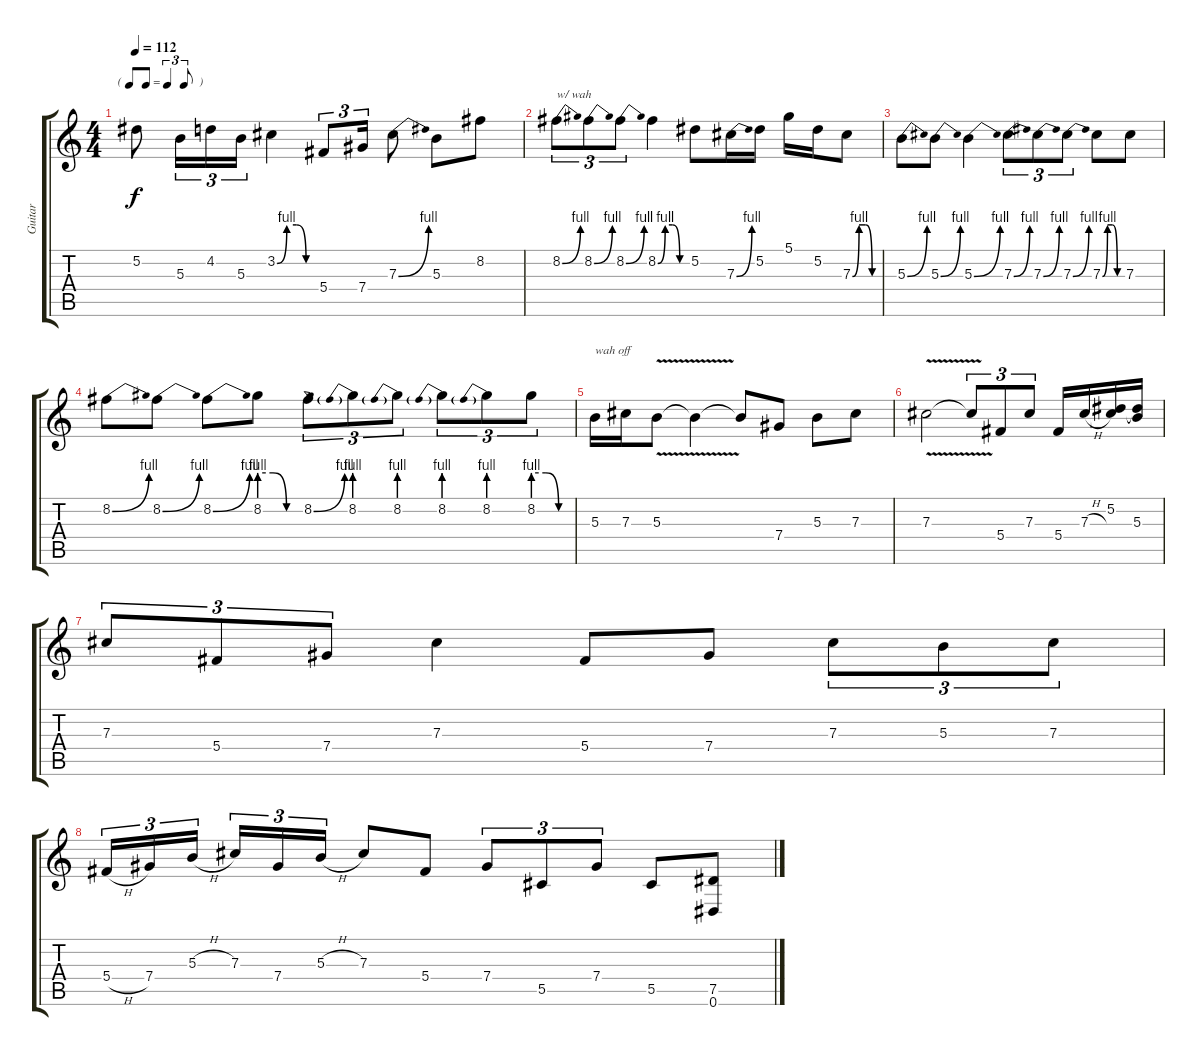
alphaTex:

\track ("Guitar" "Guitar") {instrument overdrivenguitar}
\staff {score tabs}
\tuning (Eb4 Bb3 Gb3 Db3 Ab2 Eb2) {hide}
\ts (4 4)
\tf triplet8th
\tempo 112
\clef g2
\ks c
5.2.8{dy f} 5.3.16{tu (3 2)} 4.2.16{tu (3 2)} 5.3.16{tu (3 2)} 3.2{be (custom 0 0 15 4 30 4 45 0 60 0)}.4 5.4.8{tu (3 2)} 7.4.16{tu (3 2)} 7.3{be (bend 0 0 60 4)}.8 5.3.8 8.2.8 |
8.2{be (bend 0 0 60 4)}.8{tu (3 2) txt "w/ wah"} 8.2{be (bend 0 0 60 4)}.8{tu (3 2)} 8.2{be (bend 0 0 60 4)}.8{tu (3 2)} 8.2{be (custom 0 0 15 4 30 4 45 0 60 0)}.4 5.2.8 7.3{be (bend 0 0 60 4)}.16 5.2.16 5.1.16 5.2.16 7.3{be (custom 0 0 15 4 30 4 45 0 60 0)}.8 |
5.3{be (bend 0 0 60 4)}.8 5.3{be (bend 0 0 60 4)}.8 5.3{be (bend 0 0 60 4)}.4 7.3{be (bend 0 0 60 4)}.8{tu (3 2)} 7.3{be (bend 0 0 60 4)}.8{tu (3 2)} 7.3{be (bend 0 0 60 4)}.8{tu (3 2)} 7.3{be (custom 0 0 15 4 30 4 45 0 60 0)}.8 7.3.8 |
8.2{be (bend 0 0 60 4)}.8 8.2{be (bend 0 0 60 4)}.8 8.2{be (bend 0 0 60 4)}.8 8.2{be (custom 0 4 20 4 40 0 60 0)}.8 8.2{be (bend 0 0 60 4)}.8{tu (3 2)} 8.2{be (prebend 0 4 60 4)}.8{tu (3 2)} 8.2{be (prebend 0 4 60 4)}.8{tu (3 2)} 8.2{be (prebend 0 4 60 4)}.8{tu (3 2)} 8.2{be (prebend 0 4 60 4)}.8{tu (3 2)} 8.2{be (custom 0 4 20 4 40 0 60 0)}.8{tu (3 2)} |
5.3.16{txt "wah off"} 7.3.16 5.3{v}.8 5.3{t}.4 5.3{t}.8 7.4.8 5.3.8 7.3.8 |
7.3{v}.2 7.3{t}.8{tu (3 2)} 5.4.8{tu (3 2)} 7.3.8{tu (3 2)} 5.4.16 7.3{h}.16 (5.2 7.3{t}).16 (5.2{t} 5.3).16 |
7.3.8{tu (3 2)} 5.4.8{tu (3 2)} 7.4.8{tu (3 2)} 7.3.4 5.4.8 7.4.8 7.3.8{tu (3 2)} 5.3.8{tu (3 2)} 7.3.8{tu (3 2)} |
5.4{h}.16{tu (3 2)} 7.4.16{tu (3 2)} 5.3{h}.16{tu (3 2)} 7.3.16{tu (3 2)} 7.4.16{tu (3 2)} 5.3{h}.16{tu (3 2)} 7.3.8 5.4.8 7.4.8{tu (3 2)} 5.5.8{tu (3 2)} 7.4.8{tu (3 2)} 5.5.8 (7.5 0.6).8
